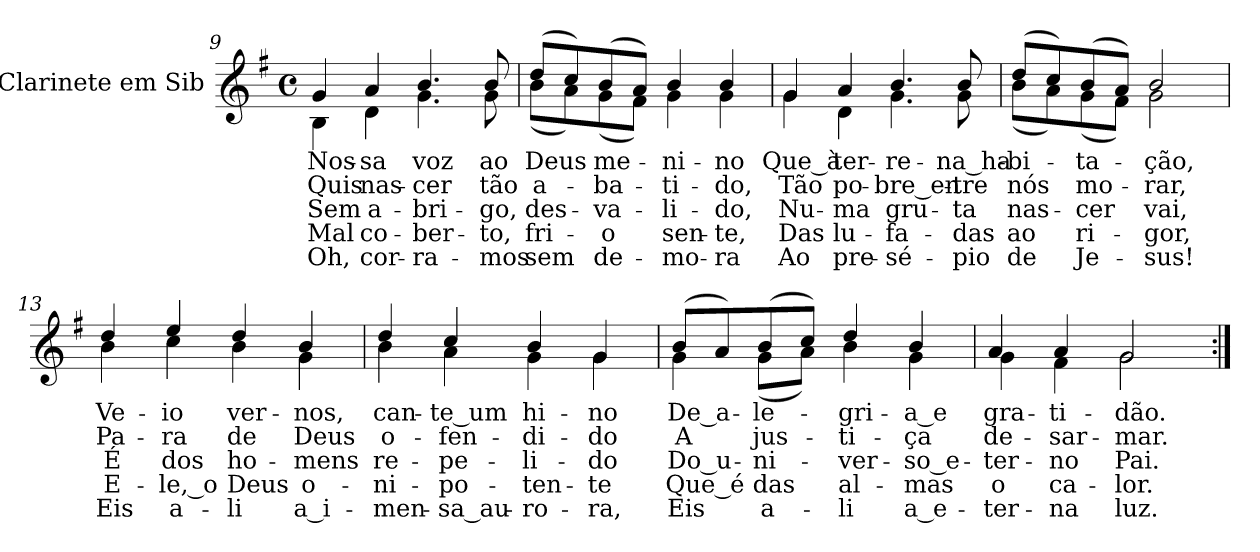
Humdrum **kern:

**kern	**text	**text	**text	**text	**text
*part1	*part1	*part1	*part1	*part1	*part1
*staff1	*staff1	*staff1	*staff1	*staff1	*staff1
*I"Clarinete em Sib	*	*	*	*	*
*I'Cl.	*	*	*	*	*
!!LO:LB:g=z
*clefG2	*	*	*	*	*
*ITrd1c2	*	*	*	*	*
*k[b-]	*	*	*	*	*
*F:	*	*	*	*	*
*M4/4	*	*	*	*	*
*met(c)	*	*	*	*	*
=9	=9	=9	=9	=9	=9
!	!LO:LY:b:color=#000000	!LO:LY:b:color=#000000	!LO:LY:b:color=#000000	!LO:LY:b:color=#000000	!LO:LY:b:color=#000000
*^	*	*	*	*	*
4fi/	4Ai\	Nos-	Quis	Sem	Mal	Oh,
!	!	!LO:LY:b:color=#000000	!LO:LY:b:color=#000000	!LO:LY:b:color=#000000	!LO:LY:b:color=#000000	!LO:LY:b:color=#000000
4gi/	4ci\	-sa	nas-	a-	co-	cor-
!	!	!LO:LY:b:color=#000000	!LO:LY:b:color=#000000	!LO:LY:b:color=#000000	!LO:LY:b:color=#000000	!LO:LY:b:color=#000000
4.ai/	4.fi\	voz	-cer	-bri-	-ber-	-ra-
!	!	!LO:LY:b:color=#000000	!LO:LY:b:color=#000000	!LO:LY:b:color=#000000	!LO:LY:b:color=#000000	!LO:LY:b:color=#000000
8ai/	8fi\	ao	tão	-go,	-to,	-mos
=10	=10	=10	=10	=10	=10	=10
!	!	!LO:LY:b:color=#000000	!LO:LY:b:color=#000000	!LO:LY:b:color=#000000	!LO:LY:b:color=#000000	!LO:LY:b:color=#000000
(8cci/L	(8ai\L	Deus	a-	des-	fri-	sem
8b-i/)	8gi\)	.	.	.	.	.
!	!	!LO:LY:b:color=#000000	!LO:LY:b:color=#000000	!LO:LY:b:color=#000000	!LO:LY:b:color=#000000	!LO:LY:b:color=#000000
(8ai/	(8fi\	me-	-ba-	-va-	-o	de-
8gi/J)	8ei\J)	.	.	.	.	.
!	!	!LO:LY:b:color=#000000	!LO:LY:b:color=#000000	!LO:LY:b:color=#000000	!LO:LY:b:color=#000000	!LO:LY:b:color=#000000
4ai/	4fi\	-ni-	-ti-	-li-	sen-	-mo-
!	!	!LO:LY:b:color=#000000	!LO:LY:b:color=#000000	!LO:LY:b:color=#000000	!LO:LY:b:color=#000000	!LO:LY:b:color=#000000
4ai/	4fi\	-no	-do,	-do,	-te,	-ra
=11	=11	=11	=11	=11	=11	=11
!	!	!LO:LY:b:color=#000000	!LO:LY:b:color=#000000	!LO:LY:b:color=#000000	!LO:LY:b:color=#000000	!LO:LY:b:color=#000000
4fi/	4fi\	Que_à	Tão	Nu-	Das	Ao
!	!	!LO:LY:b:color=#000000	!LO:LY:b:color=#000000	!LO:LY:b:color=#000000	!LO:LY:b:color=#000000	!LO:LY:b:color=#000000
4gi/	4ci\	ter-	po-	-ma	lu-	pre-
!	!	!LO:LY:b:color=#000000	!LO:LY:b:color=#000000	!LO:LY:b:color=#000000	!LO:LY:b:color=#000000	!LO:LY:b:color=#000000
4.ai/	4.fi\	-re-	-bre_en-	gru-	-fa-	-sé-
!	!	!LO:LY:b:color=#000000	!LO:LY:b:color=#000000	!LO:LY:b:color=#000000	!LO:LY:b:color=#000000	!LO:LY:b:color=#000000
8ai/	8fi\	-na_ha-	-tre	-ta	-das	-pio
=12	=12	=12	=12	=12	=12	=12
!	!	!LO:LY:b:color=#000000	!LO:LY:b:color=#000000	!LO:LY:b:color=#000000	!LO:LY:b:color=#000000	!LO:LY:b:color=#000000
(8cci/L	(8ai\L	-bi-	nós	nas-	ao	de
8b-i/)	8gi\)	.	.	.	.	.
!	!	!LO:LY:b:color=#000000	!LO:LY:b:color=#000000	!LO:LY:b:color=#000000	!LO:LY:b:color=#000000	!LO:LY:b:color=#000000
(8ai/	(8fi\	-ta-	mo-	-cer	ri-	Je-
8gi/J)	8ei\J)	.	.	.	.	.
!	!	!LO:LY:b:color=#000000	!LO:LY:b:color=#000000	!LO:LY:b:color=#000000	!LO:LY:b:color=#000000	!LO:LY:b:color=#000000
2ai/	2fi\	-ção,	-rar,	vai,	-gor,	-sus!
!!LO:LB:g=z	!!
=13	=13	=13	=13	=13	=13	=13
!	!	!LO:LY:b:color=#000000	!LO:LY:b:color=#000000	!LO:LY:b:color=#000000	!LO:LY:b:color=#000000	!LO:LY:b:color=#000000
4cci/	4ai\	Ve-	Pa-	É	E-	Eis
!	!	!LO:LY:b:color=#000000	!LO:LY:b:color=#000000	!LO:LY:b:color=#000000	!LO:LY:b:color=#000000	!LO:LY:b:color=#000000
4ddi/	4b-i\	-io	-ra	dos	-le,_o	a-
!	!	!LO:LY:b:color=#000000	!LO:LY:b:color=#000000	!LO:LY:b:color=#000000	!LO:LY:b:color=#000000	!LO:LY:b:color=#000000
4cci/	4ai\	ver-	de	ho-	Deus	-li
!	!	!LO:LY:b:color=#000000	!LO:LY:b:color=#000000	!LO:LY:b:color=#000000	!LO:LY:b:color=#000000	!LO:LY:b:color=#000000
4ai/	4fi\	-nos,	Deus	-mens	o-	a_i-
=14	=14	=14	=14	=14	=14	=14
!	!	!LO:LY:b:color=#000000	!LO:LY:b:color=#000000	!LO:LY:b:color=#000000	!LO:LY:b:color=#000000	!LO:LY:b:color=#000000
4cci/	4ai\	can-	o-	re-	-ni-	-men-
!	!	!LO:LY:b:color=#000000	!LO:LY:b:color=#000000	!LO:LY:b:color=#000000	!LO:LY:b:color=#000000	!LO:LY:b:color=#000000
4b-i/	4gi\	-te_um	-fen-	-pe-	-po-	-sa_au-
!	!	!LO:LY:b:color=#000000	!LO:LY:b:color=#000000	!LO:LY:b:color=#000000	!LO:LY:b:color=#000000	!LO:LY:b:color=#000000
4ai/	4fi\	hi-	-di-	-li-	-ten-	-ro-
!	!	!LO:LY:b:color=#000000	!LO:LY:b:color=#000000	!LO:LY:b:color=#000000	!LO:LY:b:color=#000000	!LO:LY:b:color=#000000
4fi/	4fi\	-no	-do	-do	-te	-ra,
=15	=15	=15	=15	=15	=15	=15
!	!	!LO:LY:b:color=#000000	!LO:LY:b:color=#000000	!LO:LY:b:color=#000000	!LO:LY:b:color=#000000	!LO:LY:b:color=#000000
(8ai/L	4fi\	De_a-	A	Do_u-	Que_é	Eis
8gi/)	.	.	.	.	.	.
!	!	!LO:LY:b:color=#000000	!LO:LY:b:color=#000000	!LO:LY:b:color=#000000	!LO:LY:b:color=#000000	!LO:LY:b:color=#000000
(8ai/	(8fi\L	-le-	jus-	-ni-	das	a-
8b-i/J)	8gi\J)	.	.	.	.	.
!	!	!LO:LY:b:color=#000000	!LO:LY:b:color=#000000	!LO:LY:b:color=#000000	!LO:LY:b:color=#000000	!LO:LY:b:color=#000000
4cci/	4ai\	-gri-	-ti-	-ver-	al-	-li
!	!	!LO:LY:b:color=#000000	!LO:LY:b:color=#000000	!LO:LY:b:color=#000000	!LO:LY:b:color=#000000	!LO:LY:b:color=#000000
4ai/	4fi\	-a_e	-ça	-so_e-	-mas	a_e-
=16	=16	=16	=16	=16	=16	=16
!	!	!LO:LY:b:color=#000000	!LO:LY:b:color=#000000	!LO:LY:b:color=#000000	!LO:LY:b:color=#000000	!LO:LY:b:color=#000000
4gi/	4fi\	gra-	de-	-ter-	o	-ter-
!	!	!LO:LY:b:color=#000000	!LO:LY:b:color=#000000	!LO:LY:b:color=#000000	!LO:LY:b:color=#000000	!LO:LY:b:color=#000000
4gi/	4ei\	-ti-	-sar-	-no	ca-	-na
!	!	!LO:LY:b:color=#000000	!LO:LY:b:color=#000000	!LO:LY:b:color=#000000	!LO:LY:b:color=#000000	!LO:LY:b:color=#000000
2fi/	2fi\	-dão.	-mar.	Pai.	-lor.	luz.
*v	*v	*	*	*	*	*
=:|!	=:|!	=:|!	=:|!	=:|!	=:|!
*-	*-	*-	*-	*-	*-
